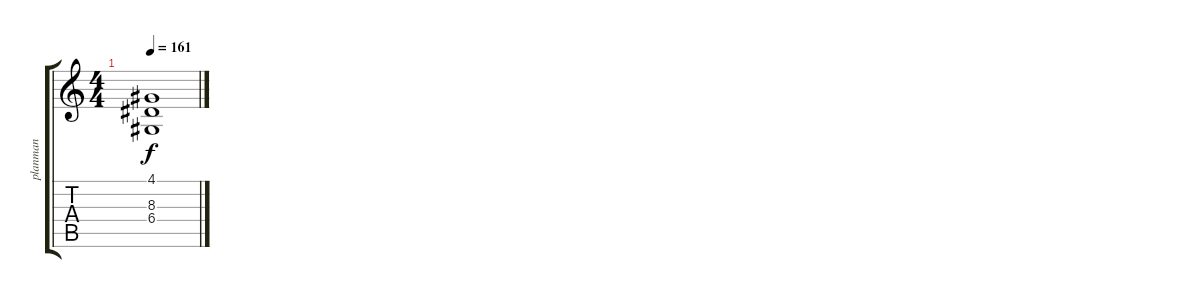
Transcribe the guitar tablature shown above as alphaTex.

\track ("planman" "planman") {instrument choiraahs}
\staff {score tabs}
\tuning (E4 B3 G3 D3 A2 E2) {hide}
\ts (4 4)
\tempo 161
\clef g2
\ks c
(4.1 8.3 6.4).1{dy f}
